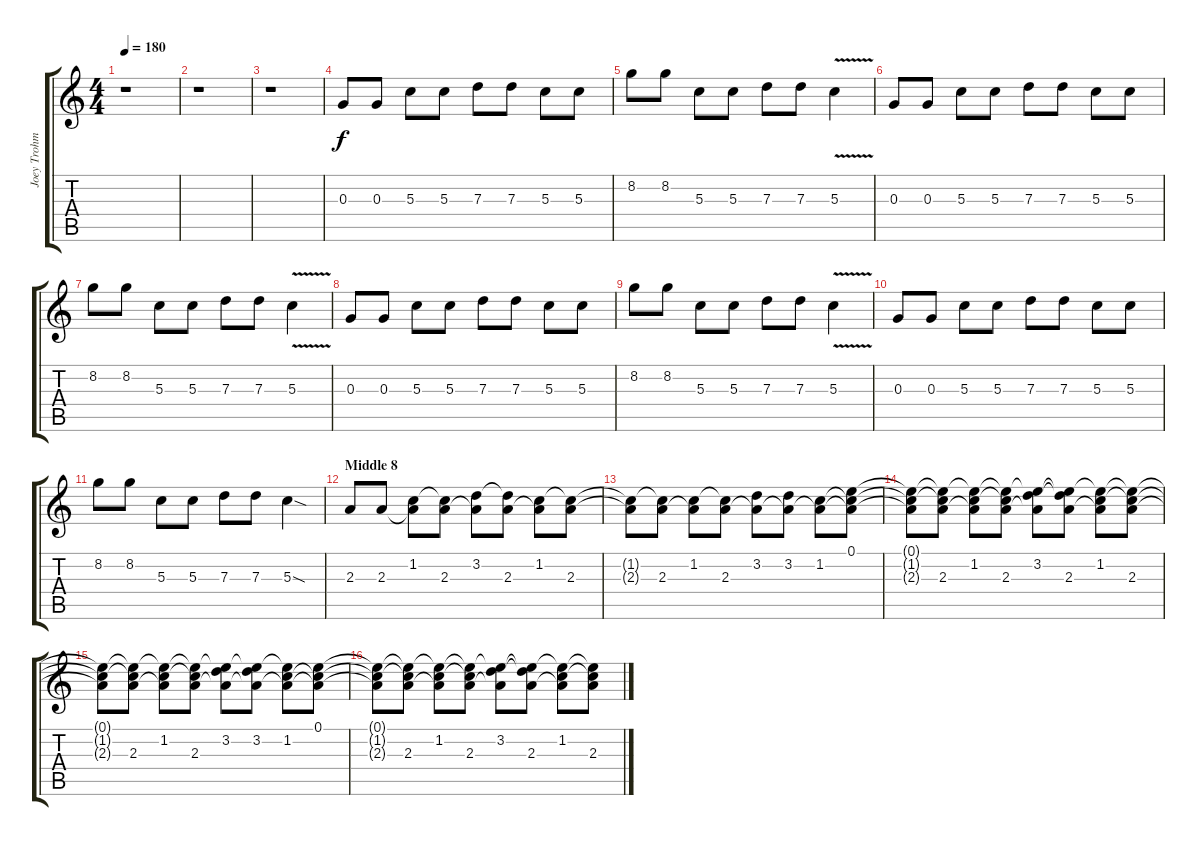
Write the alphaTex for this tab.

\track ("Joey Trohman (Lead Guitar)" "Joey Trohm") {instrument acousticguitarsteel}
\staff {score tabs}
\tuning (E4 B3 G3 D3 A2 E2) {hide}
\ts (4 4)
\tempo 180
\clef g2
\ks c
r.1{dy f} |
r.1 |
r.1 |
0.3.8 0.3.8 5.3.8 5.3.8 7.3.8 7.3.8 5.3.8 5.3.8 |
8.2.8 8.2.8 5.3.8 5.3.8 7.3.8 7.3.8 5.3{v}.4 |
0.3.8 0.3.8 5.3.8 5.3.8 7.3.8 7.3.8 5.3.8 5.3.8 |
8.2.8 8.2.8 5.3.8 5.3.8 7.3.8 7.3.8 5.3{v}.4 |
0.3.8 0.3.8 5.3.8 5.3.8 7.3.8 7.3.8 5.3.8 5.3.8 |
8.2.8 8.2.8 5.3.8 5.3.8 7.3.8 7.3.8 5.3{v}.4 |
0.3.8 0.3.8 5.3.8 5.3.8 7.3.8 7.3.8 5.3.8 5.3.8 |
8.2.8 8.2.8 5.3.8 5.3.8 7.3.8 7.3.8 5.3{sod}.4 |
\section ("" "Middle 8")
2.3.8 2.3.8 (1.2 2.3{t}).8 (1.2{t} 2.3).8 (3.2 2.3{t}).8 (3.2{t} 2.3).8 (1.2 2.3{t}).8 (1.2{t} 2.3).8 |
(1.2{t} 2.3{t}).8 (1.2{t} 2.3).8 (1.2 2.3{t}).8 (1.2{t} 2.3).8 (3.2 2.3{t}).8 (3.2 2.3{t}).8 (1.2 2.3{t}).8 (0.1 1.2{t} 2.3{t}).8 |
(0.1{t} 1.2{t} 2.3{t}).8 (0.1{t} 1.2{t} 2.3).8 (0.1{t} 1.2 2.3{t}).8 (0.1{t} 1.2{t} 2.3).8 (0.1{t} 3.2 2.3{t}).8 (0.1{t} 3.2{t} 2.3).8 (0.1{t} 1.2 2.3{t}).8 (0.1{t} 1.2{t} 2.3).8 |
(0.1{t} 1.2{t} 2.3{t}).8 (0.1{t} 1.2{t} 2.3).8 (0.1{t} 1.2 2.3{t}).8 (0.1{t} 1.2{t} 2.3).8 (0.1{t} 3.2 2.3{t}).8 (0.1{t} 3.2 2.3{t}).8 (0.1{t} 1.2 2.3{t}).8 (0.1 1.2{t} 2.3{t}).8 |
(0.1{t} 1.2{t} 2.3{t}).8 (0.1{t} 1.2{t} 2.3).8 (0.1{t} 1.2 2.3{t}).8 (0.1{t} 1.2{t} 2.3).8 (0.1{t} 3.2 2.3{t}).8 (0.1{t} 3.2{t} 2.3).8 (0.1{t} 1.2 2.3{t}).8 (0.1{t} 1.2{t} 2.3).8
